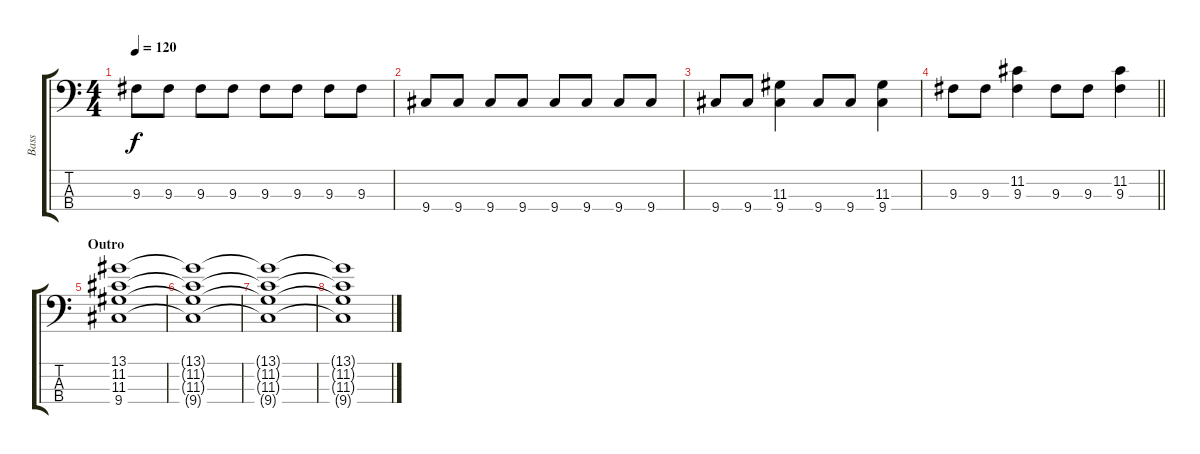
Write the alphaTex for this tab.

\track ("Bass" "Bass") {instrument electricbassfinger}
\staff {score tabs}
\tuning (G2 D2 A1 E1) {hide}
\ts (4 4)
\tempo 120
\clef f4
\ks c
9.3.8{dy f} 9.3.8 9.3.8 9.3.8 9.3.8 9.3.8 9.3.8 9.3.8 |
9.4.8 9.4.8 9.4.8 9.4.8 9.4.8 9.4.8 9.4.8 9.4.8 |
9.4.8 9.4.8 (11.3 9.4).4 9.4.8 9.4.8 (11.3 9.4).4 |
\barLineRight lightlight
9.3.8 9.3.8 (11.2 9.3).4 9.3.8 9.3.8 (11.2 9.3).4 |
\section ("" "Outro")
(13.1 11.2 11.3 9.4).1 |
(13.1{t} 11.2{t} 11.3{t} 9.4{t}).1 |
(13.1{t} 11.2{t} 11.3{t} 9.4{t}).1 |
(13.1{t} 11.2{t} 11.3{t} 9.4{t}).1
